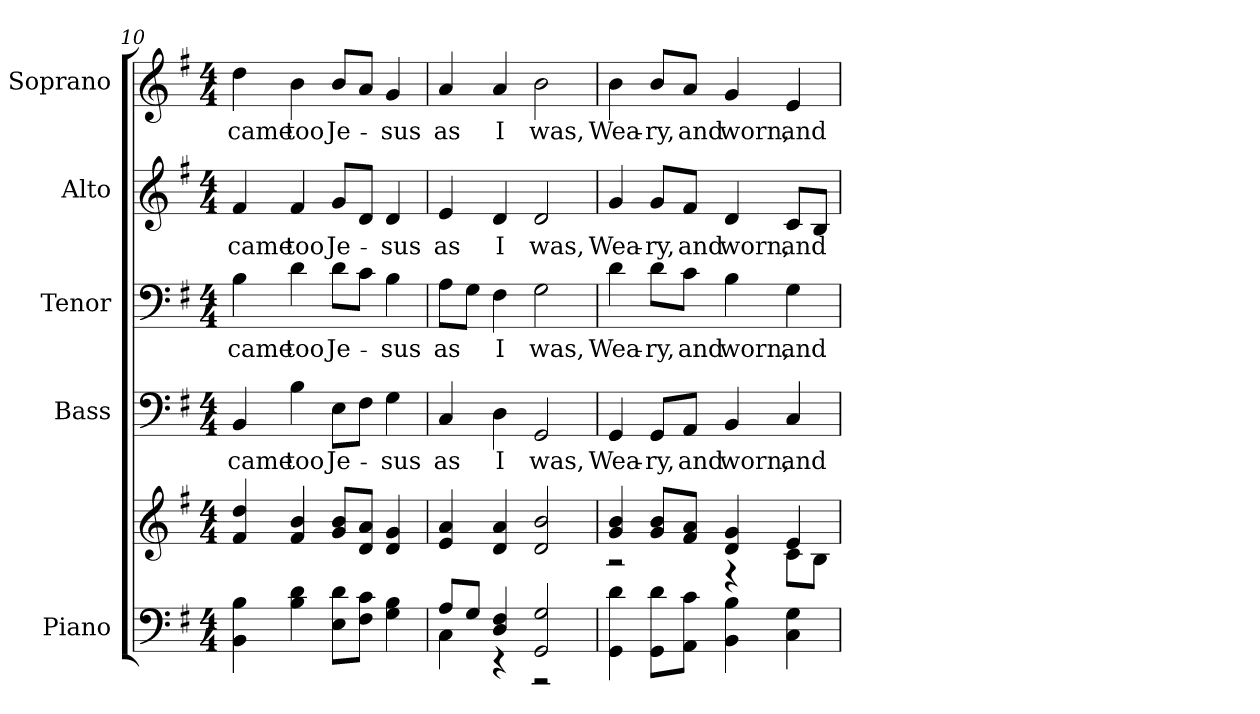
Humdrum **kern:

**kern	**kern	**kern	**text	**kern	**text	**kern	**text	**kern	**text
*part5	*part5	*part4	*part4	*part3	*part3	*part2	*part2	*part1	*part1
*staff6	*staff5	*staff4	*staff4	*staff3	*staff3	*staff2	*staff2	*staff1	*staff1
*I"Piano	*	*I"Bass	*	*I"Tenor	*	*I"Alto	*	*I"Soprano	*
*I'Pno.	*	*I'B.	*	*I'T.	*	*I'A.	*	*I'S.	*
*clefF4	*clefG2	*clefF4	*	*clefF4	*	*clefG2	*	*clefG2	*
*k[f#]	*k[f#]	*k[f#]	*	*k[f#]	*	*k[f#]	*	*k[f#]	*
*G:	*G:	*G:	*	*G:	*	*G:	*	*G:	*
*M4/4	*M4/4	*M4/4	*	*M4/4	*	*M4/4	*	*M4/4	*
=10	=10	=10	=10	=10	=10	=10	=10	=10	=10
!	!	!	!LO:LY:b:color=#000000	!	!	!	!	!	!
!	!	!	!	!	!LO:LY:b:color=#000000	!	!	!	!
!	!	!	!	!	!	!	!LO:LY:b:color=#000000	!	!
!	!	!	!	!	!	!	!	!	!LO:LY:b:color=#000000
4BBi\ 4Bi	4f#i/ 4ddi	4BBi/	came	4Bi\	came	4f#i/	came	4ddi\	came
!	!	!	!LO:LY:b:color=#000000	!	!	!	!	!	!
!	!	!	!	!	!LO:LY:b:color=#000000	!	!	!	!
!	!	!	!	!	!	!	!LO:LY:b:color=#000000	!	!
!	!	!	!	!	!	!	!	!	!LO:LY:b:color=#000000
4Bi\ 4di	4f#i/ 4bi	4Bi\	too	4di\	too	4f#i/	too	4bi\	too
!	!	!	!LO:LY:b:color=#000000	!	!	!	!	!	!
!	!	!	!	!	!LO:LY:b:color=#000000	!	!	!	!
!	!	!	!	!	!	!	!LO:LY:b:color=#000000	!	!
!	!	!	!	!	!	!	!	!	!LO:LY:b:color=#000000
8Ei\ 8diL	8gi/ 8biL	8Ei\L	Je-	8di\L	Je-	8gi/L	Je-	8bi/L	Je-
8F#i\ 8ciJ	8di/ 8aiJ	8F#i\J	.	8ci\J	.	8di/J	.	8ai/J	.
!	!	!	!LO:LY:b:color=#000000	!	!	!	!	!	!
!	!	!	!	!	!LO:LY:b:color=#000000	!	!	!	!
!	!	!	!	!	!	!	!LO:LY:b:color=#000000	!	!
!	!	!	!	!	!	!	!	!	!LO:LY:b:color=#000000
4Gi\ 4Bi	4di/ 4gi	4Gi\	-sus	4Bi\	-sus	4di/	-sus	4gi/	-sus
!!LO:PB:g=z
=11	=11	=11	=11	=11	=11	=11	=11	=11	=11
*^	*	*	*	*	*	*	*	*	*
!	!	!	!	!LO:LY:b:color=#000000	!	!	!	!	!	!
!	!	!	!	!	!	!LO:LY:b:color=#000000	!	!	!	!
!	!	!	!	!	!	!	!	!LO:LY:b:color=#000000	!	!
!	!	!	!	!	!	!	!	!	!	!LO:LY:b:color=#000000
8Ai/L	4Ci\	4ei/ 4ai	4Ci/	as	8Ai\L	as	4ei/	as	4ai/	as
8Gi/J	.	.	.	.	8Gi\J	.	.	.	.	.
!	!	!	!	!LO:LY:b:color=#000000	!	!	!	!	!	!
!	!	!	!	!	!	!LO:LY:b:color=#000000	!	!	!	!
!	!	!	!	!	!	!	!	!LO:LY:b:color=#000000	!	!
!	!	!	!	!	!	!	!	!	!	!LO:LY:b:color=#000000
4Di/ 4F#i	4r	4di/ 4ai	4Di\	I	4F#i\	I	4di/	I	4ai/	I
!	!	!	!	!LO:LY:b:color=#000000	!	!	!	!	!	!
!	!	!	!	!	!	!LO:LY:b:color=#000000	!	!	!	!
!	!	!	!	!	!	!	!	!LO:LY:b:color=#000000	!	!
!	!	!	!	!	!	!	!	!	!	!LO:LY:b:color=#000000
2GGi/ 2Gi	2r	2di/ 2bi	2GGi/	was,	2Gi\	was,	2di/	was,	2bi\	was,
*v	*v	*	*	*	*	*	*	*	*	*
=12	=12	=12	=12	=12	=12	=12	=12	=12	=12
*	*^	*	*	*	*	*	*	*	*
*^	*	*	*	*	*	*	*	*	*	*
!	!	!	!	!	!LO:LY:b:color=#000000	!	!	!	!	!	!
*v	*v	*	*	*	*	*	*	*	*	*	*
*^	*	*	*	*	*	*	*	*	*	*
!	!	!	!	!	!	!	!LO:LY:b:color=#000000	!	!	!	!
*v	*v	*	*	*	*	*	*	*	*	*	*
*^	*	*	*	*	*	*	*	*	*	*
!	!	!	!	!	!	!	!	!	!LO:LY:b:color=#000000	!	!
*v	*v	*	*	*	*	*	*	*	*	*	*
*^	*	*	*	*	*	*	*	*	*	*
!	!	!	!	!	!	!	!	!	!	!	!LO:LY:b:color=#000000
*v	*v	*	*	*	*	*	*	*	*	*	*
4GGi\ 4di	4gi/ 4bi	2r	4GGi/	Wea-	4di\	Wea-	4gi/	Wea-	4bi\	Wea-
!	!	!	!	!LO:LY:b:color=#000000	!	!	!	!	!	!
!	!	!	!	!	!	!LO:LY:b:color=#000000	!	!	!	!
!	!	!	!	!	!	!	!	!LO:LY:b:color=#000000	!	!
!	!	!	!	!	!	!	!	!	!	!LO:LY:b:color=#000000
8GGi\ 8diL	8gi/ 8biL	.	8GGi/L	-ry,	8di\L	-ry,	8gi/L	-ry,	8bi/L	-ry,
!	!	!	!	!LO:LY:b:color=#000000	!	!	!	!	!	!
!	!	!	!	!	!	!LO:LY:b:color=#000000	!	!	!	!
!	!	!	!	!	!	!	!	!LO:LY:b:color=#000000	!	!
!	!	!	!	!	!	!	!	!	!	!LO:LY:b:color=#000000
8AAi\ 8ciJ	8f#i/ 8aiJ	.	8AAi/J	and	8ci\J	and	8f#i/J	and	8ai/J	and
!	!	!	!	!LO:LY:b:color=#000000	!	!	!	!	!	!
!	!	!	!	!	!	!LO:LY:b:color=#000000	!	!	!	!
!	!	!	!	!	!	!	!	!LO:LY:b:color=#000000	!	!
!	!	!	!	!	!	!	!	!	!	!LO:LY:b:color=#000000
4BBi\ 4Bi	4di/ 4gi	4r	4BBi/	worn,	4Bi\	worn,	4di/	worn,	4gi/	worn,
!	!	!	!	!LO:LY:b:color=#000000	!	!	!	!	!	!
!	!	!	!	!	!	!LO:LY:b:color=#000000	!	!	!	!
!	!	!	!	!	!	!	!	!LO:LY:b:color=#000000	!	!
!	!	!	!	!	!	!	!	!	!	!LO:LY:b:color=#000000
4Ci\ 4Gi	4ei/	8ci\L	4Ci/	and	4Gi\	and	8ci/L	and	4ei/	and
.	.	8Bi\J	.	.	.	.	8Bi/J	.	.	.
*	*v	*v	*	*	*	*	*	*	*	*
=	=	=	=	=	=	=	=	=	=
*-	*-	*-	*-	*-	*-	*-	*-	*-	*-
